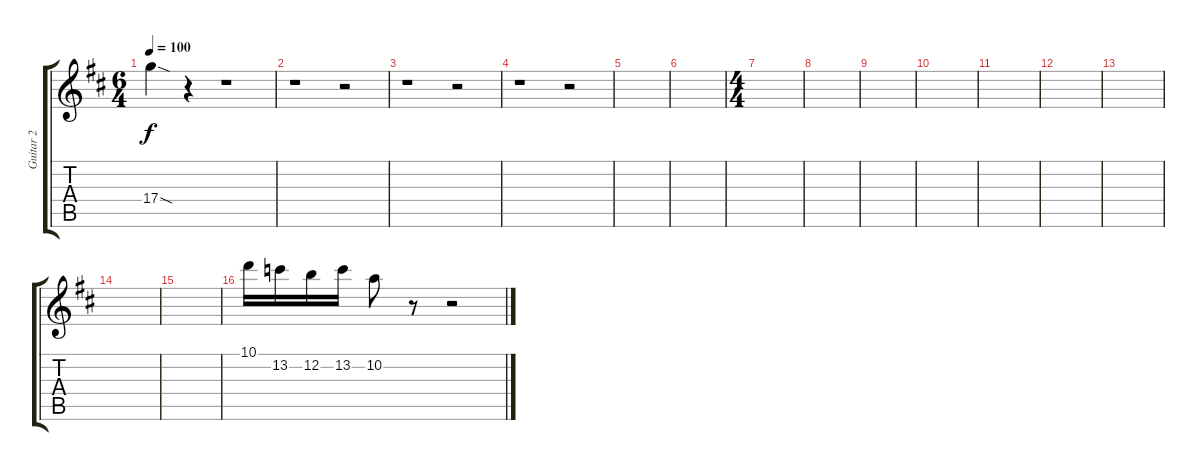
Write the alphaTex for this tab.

\track ("Guitar 2" "Guitar 2") {instrument overdrivenguitar}
\staff {score tabs}
\tuning (E4 B3 G3 D3 A2 E2) {hide}
\ts (6 4)
\tempo 100
\clef g2
\ks d
17.4{sod}.4{dy f} r.4 r.1 |
r.1 r.2 |
r.1 r.2 |
r.1 r.2 |
|
|
\ts (4 4)
|
|
|
|
|
|
|
|
|
10.1.16 13.2.16 12.2.16 13.2.16 10.2.8 r.8 r.2
